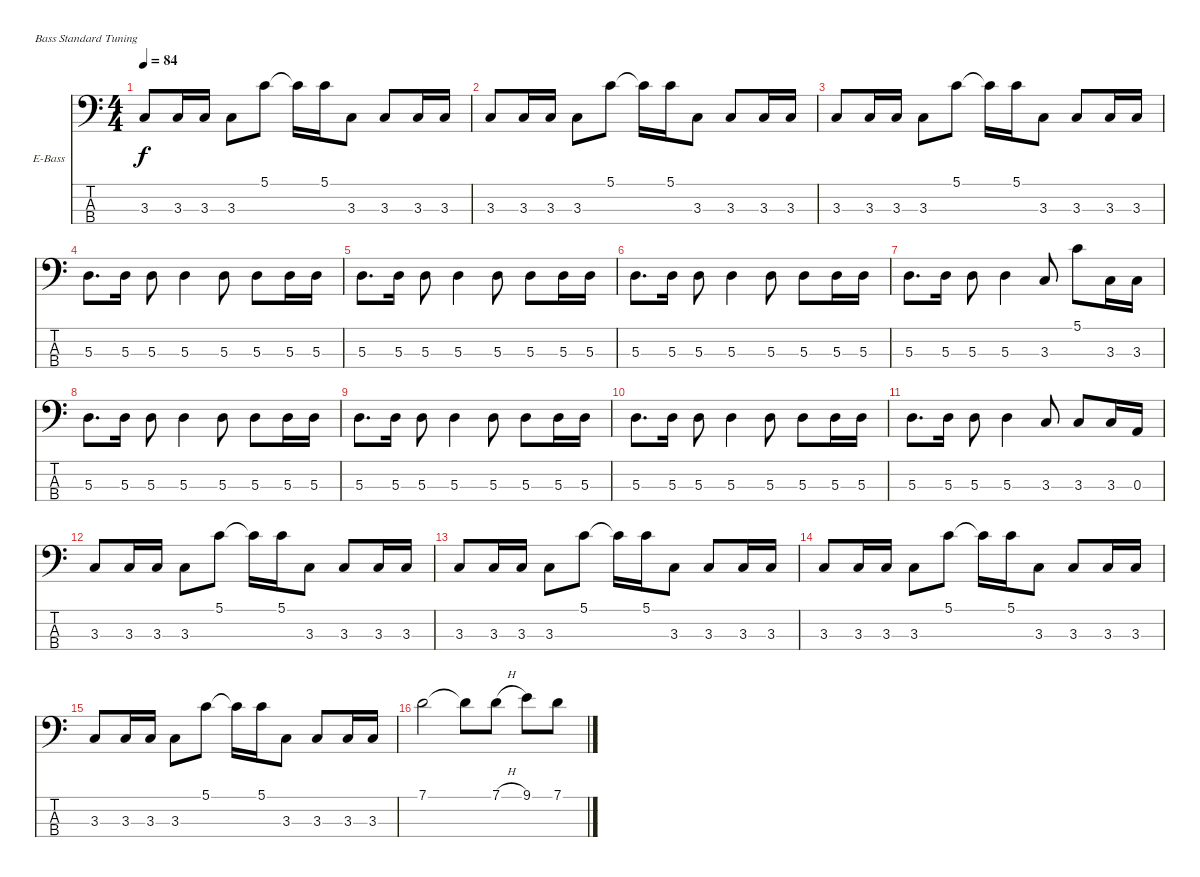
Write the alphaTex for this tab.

\defaultSystemsLayout 4
\bracketExtendMode nobrackets
\firstSystemTrackNameOrientation horizontal
\otherSystemsTrackNameOrientation horizontal
\track ("Jeff Ament" "E-Bass") {instrument electricbassfinger}
\staff {score tabs}
\tuning (G2 D2 A1 E1)
\ts (4 4)
\tempo 84
\clef f4
\ks c
3.3.8{dy f} 3.3.16 3.3.16 3.3.8 5.1.8 5.1{t}.16 5.1.16 3.3.8 3.3.8 3.3.16 3.3.16 |
3.3.8 3.3.16 3.3.16 3.3.8 5.1.8 5.1{t}.16 5.1.16 3.3.8 3.3.8 3.3.16 3.3.16 |
3.3.8 3.3.16 3.3.16 3.3.8 5.1.8 5.1{t}.16 5.1.16 3.3.8 3.3.8 3.3.16 3.3.16 |
5.3.8{d} 5.3.16 5.3.8 5.3.4 5.3.8 5.3.8 5.3.16 5.3.16 |
5.3.8{d} 5.3.16 5.3.8 5.3.4 5.3.8 5.3.8 5.3.16 5.3.16 |
5.3.8{d} 5.3.16 5.3.8 5.3.4 5.3.8 5.3.8 5.3.16 5.3.16 |
5.3.8{d} 5.3.16 5.3.8 5.3.4 3.3.8 5.1.8 3.3.16 3.3.16 |
5.3.8{d} 5.3.16 5.3.8 5.3.4 5.3.8 5.3.8 5.3.16 5.3.16 |
5.3.8{d} 5.3.16 5.3.8 5.3.4 5.3.8 5.3.8 5.3.16 5.3.16 |
5.3.8{d} 5.3.16 5.3.8 5.3.4 5.3.8 5.3.8 5.3.16 5.3.16 |
5.3.8{d} 5.3.16 5.3.8 5.3.4 3.3.8 3.3.8 3.3.16 0.3.16 |
3.3.8 3.3.16 3.3.16 3.3.8 5.1.8 5.1{t}.16 5.1.16 3.3.8 3.3.8 3.3.16 3.3.16 |
3.3.8 3.3.16 3.3.16 3.3.8 5.1.8 5.1{t}.16 5.1.16 3.3.8 3.3.8 3.3.16 3.3.16 |
3.3.8 3.3.16 3.3.16 3.3.8 5.1.8 5.1{t}.16 5.1.16 3.3.8 3.3.8 3.3.16 3.3.16 |
3.3.8 3.3.16 3.3.16 3.3.8 5.1.8 5.1{t}.16 5.1.16 3.3.8 3.3.8 3.3.16 3.3.16 |
7.1.2 7.1{t}.8 7.1{h}.8 9.1.8 7.1.8
